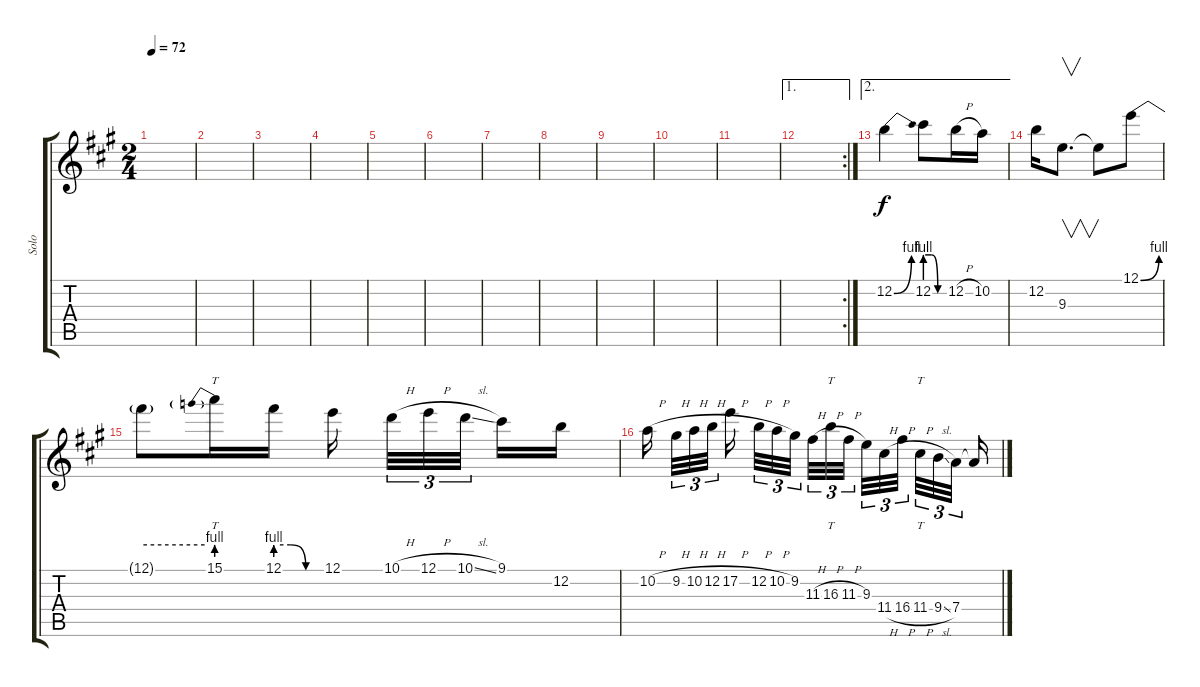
\track ("Solo" "Solo") {instrument acousticguitarsteel}
\staff {score tabs}
\tuning (E4 B3 G3 D3 A2 E2) {hide}
\ts (2 4)
\tempo 72
\clef g2
\ks a
|
|
|
|
|
|
|
|
|
|
|
\ae 1
\rc 2
|
\ae 2
12.2{be (bend 0 0 60 4)}.4 12.2{be (custom 0 4 20 4 40 0 60 0)}.8 12.2{h}.16 10.2.16 |
12.2.16 9.3.8{v d} 9.3{t}.8 12.1{be (bend 0 0 60 4)}.8 |
12.1{be (hold 0 4 60 4) t}.8 15.1{be (prebend 0 4 60 4)}.16{tt} 12.1{be (custom 0 4 20 4 40 0 60 0)}.16 12.1.16{beam splitsecondary} 10.1{h}.32{tu (3 2)} 12.1{h}.32{tu (3 2)} 10.1{sl}.32{tu (3 2) beam splitsecondary} 9.1.16 12.2.16 |
10.2{h}.16{beam splitsecondary} 9.2{h}.32{tu (3 2)} 10.2{h}.32{tu (3 2)} 12.2{h}.32{tu (3 2) beam splitsecondary} 17.2{h}.16{beam splitsecondary} 12.2{h}.32{tu (3 2)} 10.2{h}.32{tu (3 2)} 9.2.32{tu (3 2)} 11.3{h}.32{tu (3 2)} 16.3{h}.32{tt tu (3 2)} 11.3{h}.32{tu (3 2) beam splitsecondary} 9.3.32{tu (3 2)} 11.4{h}.32{tu (3 2)} 16.4{h}.32{tu (3 2) beam splitsecondary} 11.4{h}.32{tt tu (3 2)} 9.4{sl}.32{tu (3 2)} 7.4.32{tu (3 2) beam splitsecondary} 7.4{t}.16
